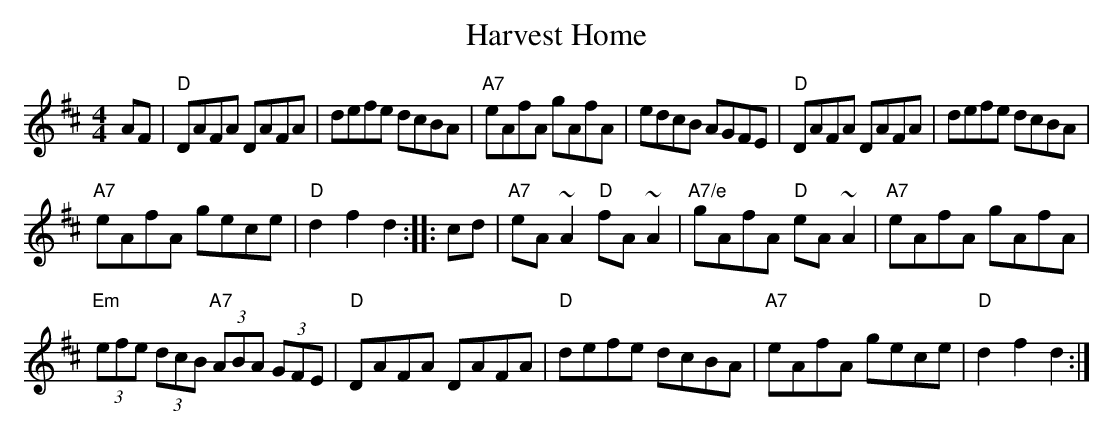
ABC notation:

X:1
T:Harvest Home
M:4/4
L:1/8
K:D
AF |\
"D"DAFA DAFA | defe dcBA | "A7"eAfA gAfA | edcB AGFE | "D"DAFA DAFA | defe dcBA |
"A7"eAfA gece | "D"d2f2 d2 :: cd | "A7"eA~A2 "D"fA~A2 | "A7/e"gAfA "D"eA~A2 | "A7"eAfA gAfA |
"Em"(3efe (3dcB "A7"(3ABA (3GFE | "D"DAFA DAFA | "D"defe dcBA | "A7"eAfA gece | "D"d2f2 d2 :|
